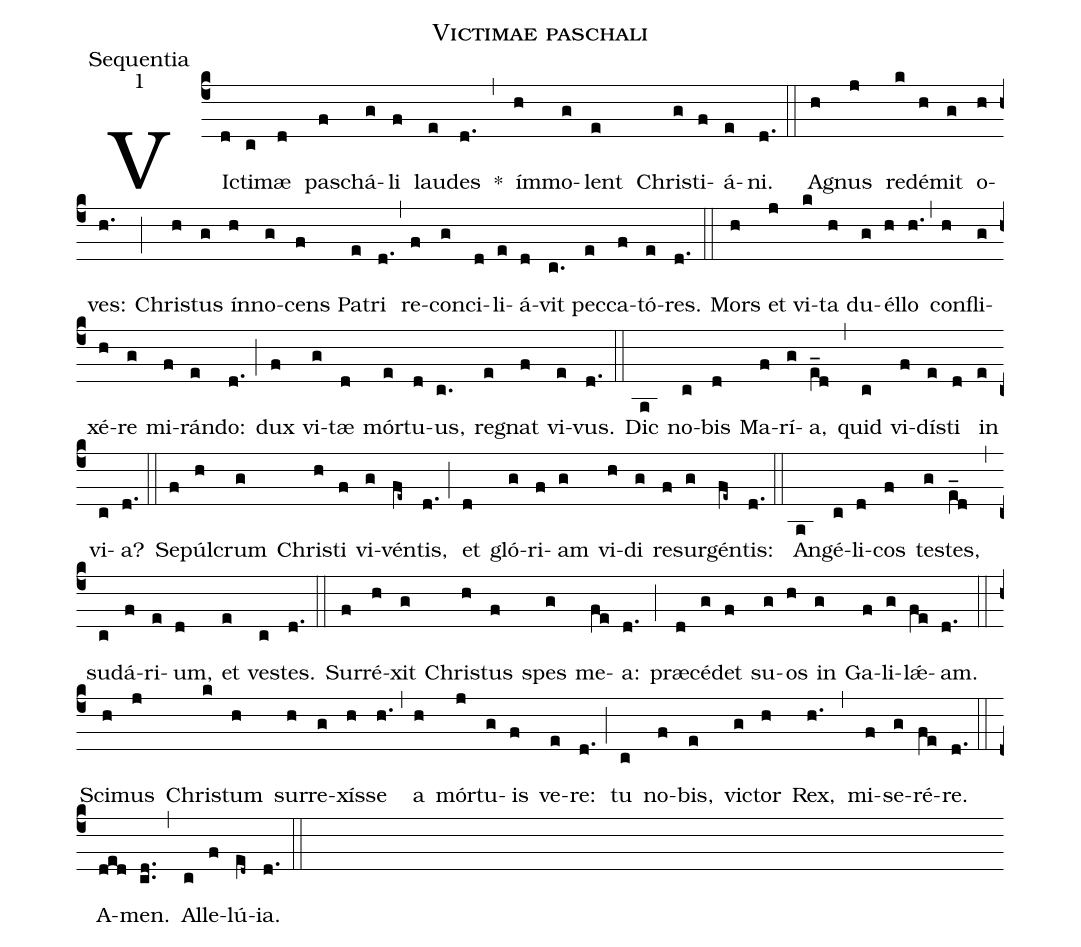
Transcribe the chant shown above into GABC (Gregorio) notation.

name:Victimae paschali;
office-part:Sequentia;
mode:1;
%%
(c4) VIc(d)ti(c)mæ(d) pas(f)chá(g)li(f) lau(e)des(d.) *(,)
ím(h)mo(g)lent(e) Chris(g)ti(f)á(e)ni.(d.) (::)
A(h)gnus(j) red(k)é(h)mit(g) o(h)ves:(h.) (;) Chris(h)tus(g) ín(h)no(g)cens(f) Pa(e)tri(d.) (,) re(f)con(g)ci(d)li(e)á(d)vit(c.) pec(e)ca(f)tó(e)res.(d.) (::)
Mors(h) et(j) vi(k)ta(h) du(g)él(h)lo(h.) (,) con(h)fli(g)xé(h)re(g) mi(f)rán(e)do:(d.) (;) dux(f) vi(g)tæ(d) mór(e)tu(d)us,(c.) re(e)gnat(f) vi(e)vus.(d.) (::)
Dic(a) no(c)bis(d) Ma(f)rí(g)a,(e_[ll:1]d) (,) quid(c) vi(f)dís(e)ti(d) in(e) vi(c)a?(d.) (::)
Se(f)púl(h)crum(g) Chris(h)ti(f) vi(g)vén(fe~)tis,(d.) (;) et(d) gló(g)ri(f)am(g) vi(h)di(g) re(f)sur(g)gén(fe~)tis:(d.) (::)
An(a)gé(c)li(d)cos(f) tes(g)tes,(e_[ll:1]d) (,) su(c)dá(f)ri(e)um,(d) et(e) ves(c)tes.(d.) (::)
Sur(f)ré(h)xit(g) Chris(h)tus(f) spes(g) me(fe)a:(d.) (;) præ(d)cé(g)det(f) su(g)os(h) in(g) Ga(f)li(g)lǽ(fe)am.(d.) (::)
Sci(h)mus(j) Chris(k)tum(h) sur(h)re(g)xís(h)se(h.) (,) a(h) mór(j)tu(g)is(f) ve(e)re:(d.) (;) tu(c) no(f)bis,(e) vic(g)tor(h) Rex,(h.) (,) mi(f)se(g)ré(fe)re.(d.) (::)
A(ded)men.(cd..) (,) Al(c)le(f)lú(e[ll:1]d~)ia.(d.) (::)
